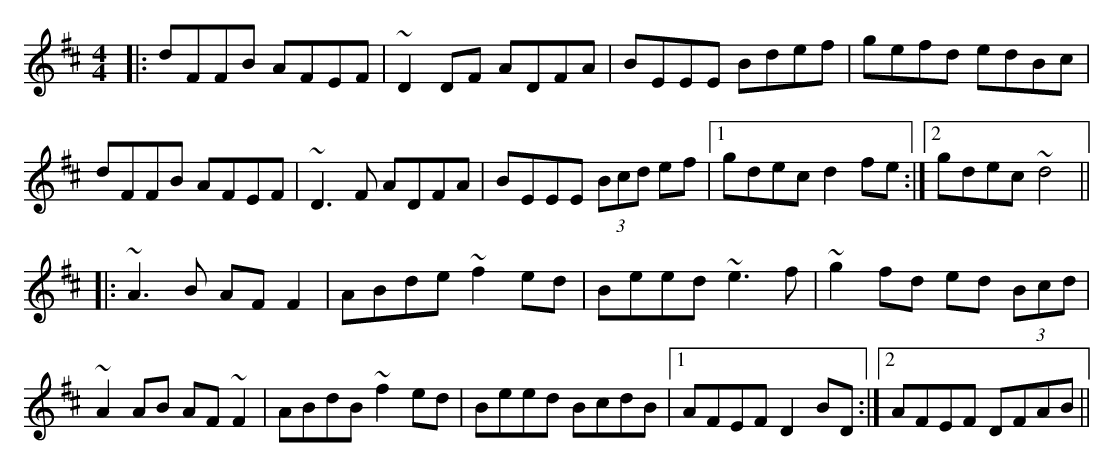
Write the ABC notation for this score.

X:1
M:4/4
K:D
|:dFFB AFEF|~D2DF ADFA|BEEE Bdef|gefd edBc|
dFFB AFEF|~D3F ADFA|BEEE (3Bcd ef|1 gdec d2fe:|2 gdec ~d4||
|:~A3B AF F2|ABde ~f2ed|Beed ~e3f|~g2fd ed (3Bcd|
~A2 AB AF ~F2|ABdB ~f2ed|Beed BcdB|1 AFEF D2BD:|2 AFEF DFAB||
